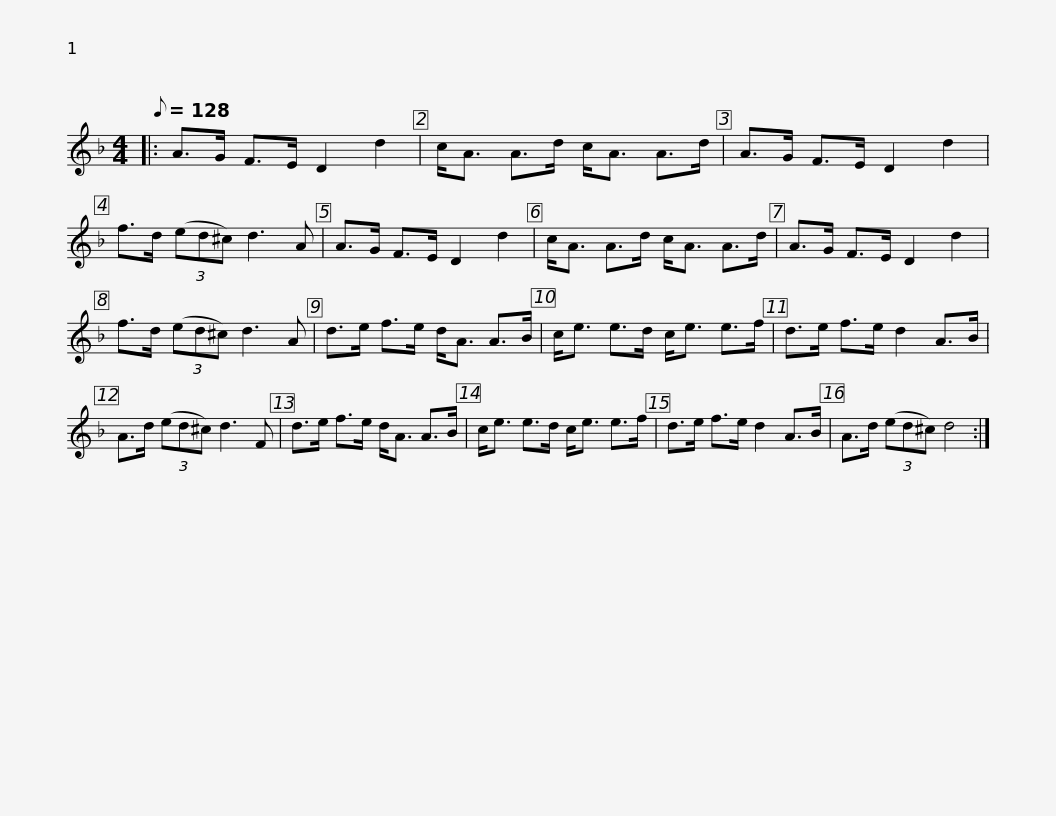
X:1
L:1/8
Q:1/8=128
M:4/4
I:linebreak $
K:Dmin
V:1 treble
V:1
|: A>G F>E D2 d2 | c<A A>d c<A A>d | A>G F>E D2 d2 | f>d (3(ed^c) d3 A | A>G F>E D2 d2 |$ %5
 c<A A>d c<A A>d | A>G F>E D2 d2 | f>d (3(ed^c) d3 A | d>e f>e d<A A>B | c<e e>d c<e e>f |$ %10
 d>e f>e d2 A>B | A>d (3(ed^c) d3 F | d>e f>e d<A A>B | c<e e>d c<e e>f | d>e f>e d2 A>B |$ %15
 A>d (3(ed^c) d4 :| %16
